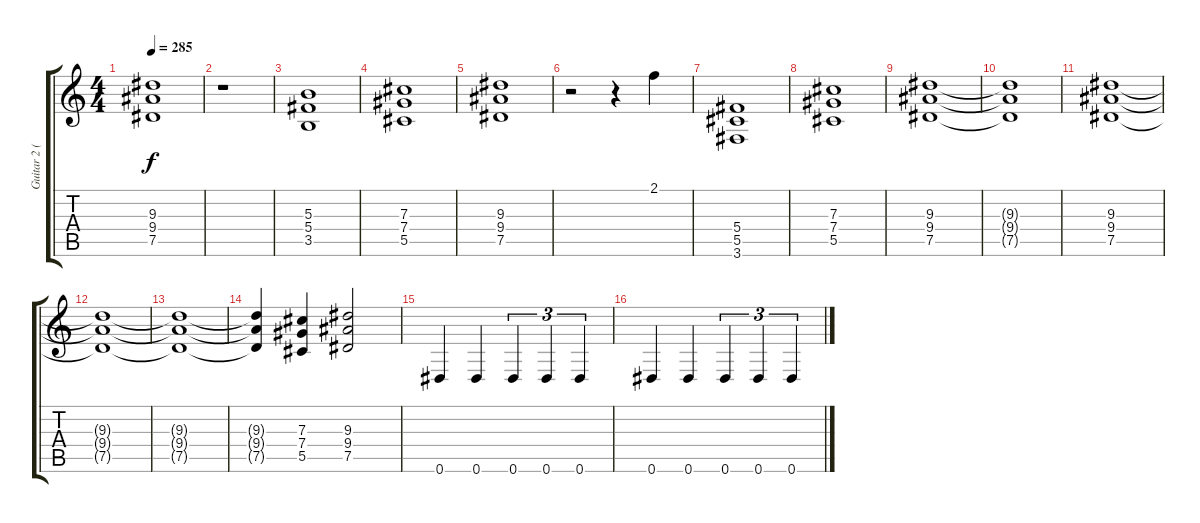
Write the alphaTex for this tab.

\track ("Guitar 2 (Ale)" "Guitar 2 (") {instrument distortionguitar}
\staff {score tabs}
\tuning (Eb4 Bb3 Gb3 Db3 Ab2 Eb2) {hide}
\ts (4 4)
\tempo 285
\clef g2
\ks c
(9.3 9.4 7.5).1{dy f} |
r.1 |
(5.3 5.4 3.5).1 |
(7.3 7.4 5.5).1 |
(9.3 9.4 7.5).1 |
r.2 r.4 2.1.4 |
(5.4 5.5 3.6).1 |
(7.3 7.4 5.5).1 |
(9.3 9.4 7.5).1 |
(9.3{t} 9.4{t} 7.5{t}).1 |
(9.3 9.4 7.5).1 |
(9.3{t} 9.4{t} 7.5{t}).1 |
(9.3{t} 9.4{t} 7.5{t}).1 |
(9.3{t} 9.4{t} 7.5{t}).4 (7.3 7.4 5.5).4 (9.3 9.4 7.5).2 |
0.6.4 0.6.4 0.6.4{tu (3 2)} 0.6.4{tu (3 2)} 0.6.4{tu (3 2)} |
0.6.4 0.6.4 0.6.4{tu (3 2)} 0.6.4{tu (3 2)} 0.6.4{tu (3 2)}
